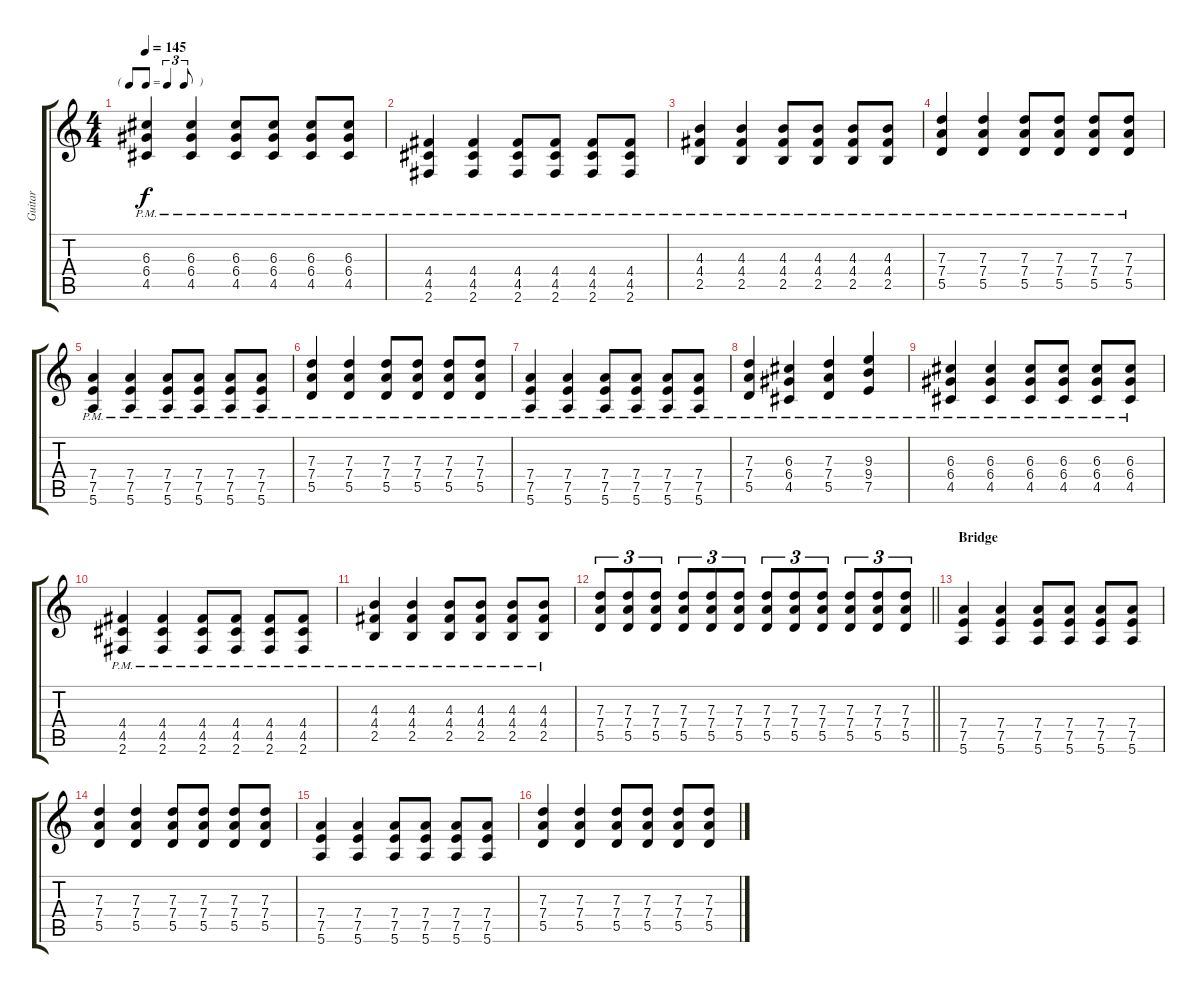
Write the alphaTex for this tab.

\track ("Guitar" "Guitar") {instrument distortionguitar}
\staff {score tabs}
\tuning (E4 B3 G3 D3 A2 E2) {hide}
\ts (4 4)
\tf triplet8th
\tempo 145
\clef g2
\ks c
(6.3{pm} 6.4{pm} 4.5{pm}).4{dy f} (6.3{pm} 6.4{pm} 4.5{pm}).4 (6.3{pm} 6.4{pm} 4.5{pm}).8 (6.3{pm} 6.4{pm} 4.5{pm}).8 (6.3{pm} 6.4{pm} 4.5{pm}).8 (6.3{pm} 6.4{pm} 4.5{pm}).8 |
(4.4{pm} 4.5{pm} 2.6{pm}).4 (4.4{pm} 4.5{pm} 2.6{pm}).4 (4.4{pm} 4.5{pm} 2.6{pm}).8 (4.4{pm} 4.5{pm} 2.6{pm}).8 (4.4{pm} 4.5{pm} 2.6{pm}).8 (4.4{pm} 4.5{pm} 2.6{pm}).8 |
(4.3{pm} 4.4{pm} 2.5{pm}).4 (4.3{pm} 4.4{pm} 2.5{pm}).4 (4.3{pm} 4.4{pm} 2.5{pm}).8 (4.3{pm} 4.4{pm} 2.5{pm}).8 (4.3{pm} 4.4{pm} 2.5{pm}).8 (4.3{pm} 4.4{pm} 2.5{pm}).8 |
(7.3{pm} 7.4{pm} 5.5{pm}).4 (7.3{pm} 7.4{pm} 5.5{pm}).4 (7.3{pm} 7.4{pm} 5.5{pm}).8 (7.3{pm} 7.4{pm} 5.5{pm}).8 (7.3{pm} 7.4{pm} 5.5{pm}).8 (7.3{pm} 7.4{pm} 5.5{pm}).8 |
(7.4{pm} 7.5{pm} 5.6{pm}).4 (7.4{pm} 7.5{pm} 5.6{pm}).4 (7.4{pm} 7.5{pm} 5.6{pm}).8 (7.4{pm} 7.5{pm} 5.6{pm}).8 (7.4{pm} 7.5{pm} 5.6{pm}).8 (7.4{pm} 7.5{pm} 5.6{pm}).8 |
(7.3{pm} 7.4{pm} 5.5{pm}).4 (7.3{pm} 7.4{pm} 5.5{pm}).4 (7.3{pm} 7.4{pm} 5.5{pm}).8 (7.3{pm} 7.4{pm} 5.5{pm}).8 (7.3{pm} 7.4{pm} 5.5{pm}).8 (7.3{pm} 7.4{pm} 5.5{pm}).8 |
(7.4{pm} 7.5{pm} 5.6{pm}).4 (7.4{pm} 7.5{pm} 5.6{pm}).4 (7.4{pm} 7.5{pm} 5.6{pm}).8 (7.4{pm} 7.5{pm} 5.6{pm}).8 (7.4{pm} 7.5{pm} 5.6{pm}).8 (7.4{pm} 7.5{pm} 5.6{pm}).8 |
(7.3{pm} 7.4{pm} 5.5{pm}).4 (6.3{pm} 6.4{pm} 4.5{pm}).4 (7.3{pm} 7.4{pm} 5.5{pm}).4 (9.3{pm} 9.4{pm} 7.5{pm}).4 |
(6.3{pm} 6.4{pm} 4.5{pm}).4 (6.3{pm} 6.4{pm} 4.5{pm}).4 (6.3{pm} 6.4{pm} 4.5{pm}).8 (6.3{pm} 6.4{pm} 4.5{pm}).8 (6.3{pm} 6.4{pm} 4.5{pm}).8 (6.3{pm} 6.4{pm} 4.5{pm}).8 |
(4.4{pm} 4.5{pm} 2.6{pm}).4 (4.4{pm} 4.5{pm} 2.6{pm}).4 (4.4{pm} 4.5{pm} 2.6{pm}).8 (4.4{pm} 4.5{pm} 2.6{pm}).8 (4.4{pm} 4.5{pm} 2.6{pm}).8 (4.4{pm} 4.5{pm} 2.6{pm}).8 |
(4.3{pm} 4.4{pm} 2.5{pm}).4 (4.3{pm} 4.4{pm} 2.5{pm}).4 (4.3{pm} 4.4{pm} 2.5{pm}).8 (4.3{pm} 4.4{pm} 2.5{pm}).8 (4.3{pm} 4.4{pm} 2.5{pm}).8 (4.3{pm} 4.4{pm} 2.5{pm}).8 |
\barLineRight lightlight
(7.3 7.4 5.5).8{tu (3 2)} (7.3 7.4 5.5).8{tu (3 2)} (7.3 7.4 5.5).8{tu (3 2)} (7.3 7.4 5.5).8{tu (3 2)} (7.3 7.4 5.5).8{tu (3 2)} (7.3 7.4 5.5).8{tu (3 2)} (7.3 7.4 5.5).8{tu (3 2)} (7.3 7.4 5.5).8{tu (3 2)} (7.3 7.4 5.5).8{tu (3 2)} (7.3 7.4 5.5).8{tu (3 2)} (7.3 7.4 5.5).8{tu (3 2)} (7.3 7.4 5.5).8{tu (3 2)} |
\section ("" "Bridge")
(7.4 7.5 5.6).4 (7.4 7.5 5.6).4 (7.4 7.5 5.6).8 (7.4 7.5 5.6).8 (7.4 7.5 5.6).8 (7.4 7.5 5.6).8 |
(7.3 7.4 5.5).4 (7.3 7.4 5.5).4 (7.3 7.4 5.5).8 (7.3 7.4 5.5).8 (7.3 7.4 5.5).8 (7.3 7.4 5.5).8 |
(7.4 7.5 5.6).4 (7.4 7.5 5.6).4 (7.4 7.5 5.6).8 (7.4 7.5 5.6).8 (7.4 7.5 5.6).8 (7.4 7.5 5.6).8 |
(7.3 7.4 5.5).4 (7.3 7.4 5.5).4 (7.3 7.4 5.5).8 (7.3 7.4 5.5).8 (7.3 7.4 5.5).8 (7.3 7.4 5.5).8
